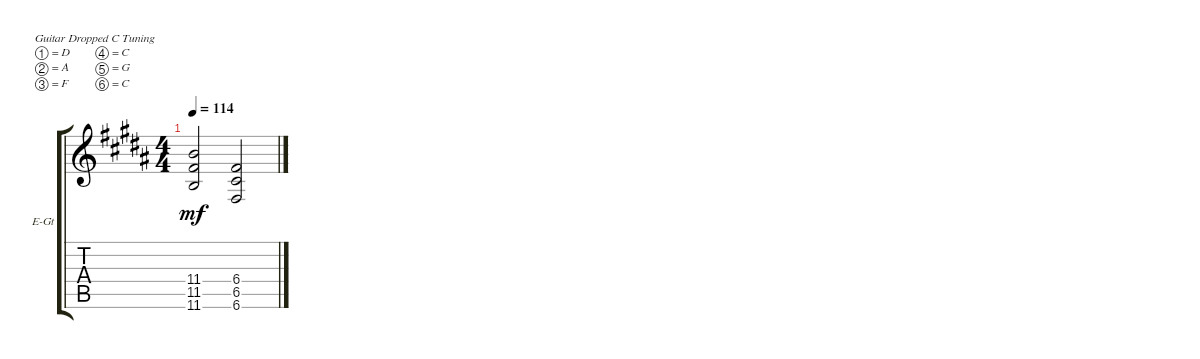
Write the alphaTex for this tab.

\defaultSystemsLayout 4
\bracketExtendMode groupsimilarinstruments
\firstSystemTrackNameOrientation horizontal
\otherSystemsTrackNameOrientation horizontal
\track ("Electric Guitar" "E-Gt") {instrument distortionguitar}
\staff {score tabs}
\tuning (D4 A3 F3 C3 G2 C2)
\ts (4 4)
\tempo 114
\clef g2
\ks g#minor
(11.6 11.5 11.4).2{dy mf} (6.4 6.5 6.6).2
